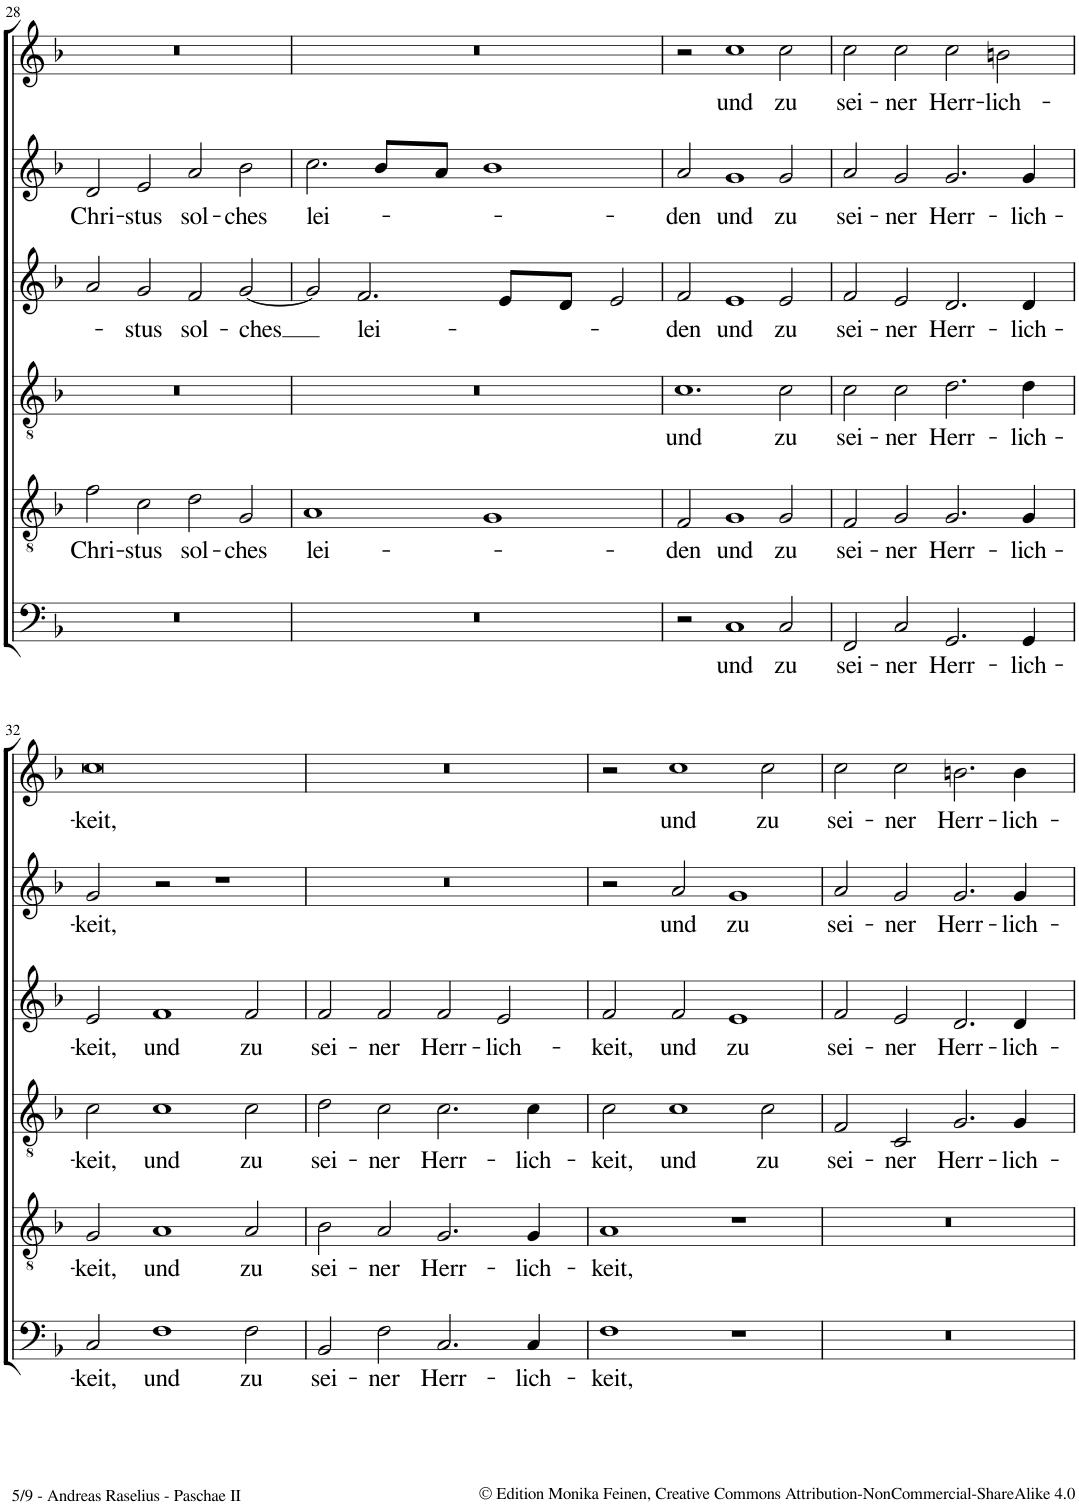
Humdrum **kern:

**kern	**text	**kern	**text	**kern	**text	**kern	**text	**kern	**text	**kern	**text
*part6	*part6	*part5	*part5	*part4	*part4	*part3	*part3	*part2	*part2	*part1	*part1
*staff6	*staff6	*staff5	*staff5	*staff4	*staff4	*staff3	*staff3	*staff2	*staff2	*staff1	*staff1
*I"Bassus	*	*I"Tenor	*	*I"Quintus	*	*I"Altus	*	*I"Sextus	*	*I"Cantus	*
!!LO:PB:g=z
*clefF4	*	*clefGv2	*	*clefGv2	*	*clefG2	*	*clefG2	*	*clefG2	*
*k[b-]	*	*k[b-]	*	*k[b-]	*	*k[b-]	*	*k[b-]	*	*k[b-]	*
*M4/2	*	*M4/2	*	*M4/2	*	*M4/2	*	*M4/2	*	*M4/2	*
*met(c|)	*	*met(c|)	*	*met(c|)	*	*met(c|)	*	*met(c|)	*	*met(c|)	*
=28	=28	=28	=28	=28	=28	=28	=28	=28	=28	=28	=28
!	!	!	!LO:LY:b	!	!	!	!	!	!LO:LY:b	!	!
0r	.	2f\	Chri-	0r	.	2a/	.	2d/	Chri-	0r	.
!	!	!	!LO:LY:b	!	!	!	!LO:LY:b	!	!LO:LY:b	!	!
.	.	2c\	-stus	.	.	2g/	-stus	2e/	-stus	.	.
!	!	!	!LO:LY:b	!	!	!	!LO:LY:b	!	!LO:LY:b	!	!
.	.	2d\	sol-	.	.	2f/	sol-	2a/	sol-	.	.
!	!	!	!LO:LY:b	!	!	!	!LO:LY:b	!	!LO:LY:b	!	!
.	.	2G/	-ches	.	.	[2g/	-ches	2b-\	-ches	.	.
=29	=29	=29	=29	=29	=29	=29	=29	=29	=29	=29	=29
!	!	!	!LO:LY:b	!	!	!	!	!	!LO:LY:b	!	!
0r	.	1A	lei-	0r	.	2g/]	.	2.cc\	lei-	0r	.
!	!	!	!	!	!	!	!LO:LY:b	!	!	!	!
.	.	.	.	.	.	2.f/	lei-	.	.	.	.
.	.	.	.	.	.	.	.	8b-/L	.	.	.
.	.	.	.	.	.	.	.	8a/J	.	.	.
.	.	1G	.	.	.	.	.	1b-	.	.	.
.	.	.	.	.	.	8e/L	.	.	.	.	.
.	.	.	.	.	.	8d/J	.	.	.	.	.
.	.	.	.	.	.	2e/	.	.	.	.	.
=30	=30	=30	=30	=30	=30	=30	=30	=30	=30	=30	=30
!	!	!	!LO:LY:b	!	!LO:LY:b	!	!LO:LY:b	!	!LO:LY:b	!	!
2r	.	2F/	-den	1.c	und	2f/	-den	2a/	-den	2r	.
!	!LO:LY:b	!	!LO:LY:b	!	!	!	!LO:LY:b	!	!LO:LY:b	!	!LO:LY:b
1C	und	1G	und	.	.	1e	und	1g	und	1cc	und
!	!LO:LY:b	!	!LO:LY:b	!	!LO:LY:b	!	!LO:LY:b	!	!LO:LY:b	!	!LO:LY:b
2C/	zu	2G/	zu	2c\	zu	2e/	zu	2g/	zu	2cc\	zu
=31	=31	=31	=31	=31	=31	=31	=31	=31	=31	=31	=31
!	!LO:LY:b	!	!LO:LY:b	!	!LO:LY:b	!	!LO:LY:b	!	!LO:LY:b	!	!LO:LY:b
2FF/	sei-	2F/	sei-	2c\	sei-	2f/	sei-	2a/	sei-	2cc\	sei-
!	!LO:LY:b	!	!LO:LY:b	!	!LO:LY:b	!	!LO:LY:b	!	!LO:LY:b	!	!LO:LY:b
2C/	-ner	2G/	-ner	2c\	-ner	2e/	-ner	2g/	-ner	2cc\	-ner
!	!LO:LY:b	!	!LO:LY:b	!	!LO:LY:b	!	!LO:LY:b	!	!LO:LY:b	!	!LO:LY:b
2.GG/	Herr-	2.G/	Herr-	2.d\	Herr-	2.d/	Herr-	2.g/	Herr-	2cc\	Herr-
!	!	!	!	!	!	!	!	!	!	!	!LO:LY:b
.	.	.	.	.	.	.	.	.	.	2bn\	-lich-
!	!LO:LY:b	!	!LO:LY:b	!	!LO:LY:b	!	!LO:LY:b	!	!LO:LY:b	!	!
4GG/	-lich-	4G/	-lich-	4d\	-lich-	4d/	-lich-	4g/	-lich-	.	.
!!LO:LB:g=z
=32	=32	=32	=32	=32	=32	=32	=32	=32	=32	=32	=32
!	!LO:LY:b	!	!LO:LY:b	!	!LO:LY:b	!	!LO:LY:b	!	!LO:LY:b	!	!LO:LY:b
2C/	-keit,	2G/	-keit,	2c\	-keit,	2e/	-keit,	2g/	-keit,	0cc	-keit,
!	!LO:LY:b	!	!LO:LY:b	!	!LO:LY:b	!	!LO:LY:b	!	!	!	!
1F	und	1A	und	1c	und	1f	und	2r	.	.	.
.	.	.	.	.	.	.	.	1r	.	.	.
!	!LO:LY:b	!	!LO:LY:b	!	!LO:LY:b	!	!LO:LY:b	!	!	!	!
2F\	zu	2A/	zu	2c\	zu	2f/	zu	.	.	.	.
=33	=33	=33	=33	=33	=33	=33	=33	=33	=33	=33	=33
!	!LO:LY:b	!	!LO:LY:b	!	!LO:LY:b	!	!LO:LY:b	!	!	!	!
2BB-/	sei-	2B-\	sei-	2d\	sei-	2f/	sei-	0r	.	0r	.
!	!LO:LY:b	!	!LO:LY:b	!	!LO:LY:b	!	!LO:LY:b	!	!	!	!
2F\	-ner	2A/	-ner	2c\	-ner	2f/	-ner	.	.	.	.
!	!LO:LY:b	!	!LO:LY:b	!	!LO:LY:b	!	!LO:LY:b	!	!	!	!
2.C/	Herr-	2.G/	Herr-	2.c\	Herr-	2f/	Herr-	.	.	.	.
!	!	!	!	!	!	!	!LO:LY:b	!	!	!	!
.	.	.	.	.	.	2e/	-lich-	.	.	.	.
!	!LO:LY:b	!	!LO:LY:b	!	!LO:LY:b	!	!	!	!	!	!
4C/	-lich-	4G/	-lich-	4c\	-lich-	.	.	.	.	.	.
=34	=34	=34	=34	=34	=34	=34	=34	=34	=34	=34	=34
!	!LO:LY:b	!	!LO:LY:b	!	!LO:LY:b	!	!LO:LY:b	!	!	!	!
1F	-keit,	1A	-keit,	2c\	-keit,	2f/	-keit,	2r	.	2r	.
!	!	!	!	!	!LO:LY:b	!	!LO:LY:b	!	!LO:LY:b	!	!LO:LY:b
.	.	.	.	1c	und	2f/	und	2a/	und	1cc	und
!	!	!	!	!	!	!	!LO:LY:b	!	!LO:LY:b	!	!
1r	.	1r	.	.	.	1e	zu	1g	zu	.	.
!	!	!	!	!	!LO:LY:b	!	!	!	!	!	!LO:LY:b
.	.	.	.	2c\	zu	.	.	.	.	2cc\	zu
=35	=35	=35	=35	=35	=35	=35	=35	=35	=35	=35	=35
!	!	!	!	!	!LO:LY:b	!	!LO:LY:b	!	!LO:LY:b	!	!LO:LY:b
0r	.	0r	.	2F/	sei-	2f/	sei-	2a/	sei-	2cc\	sei-
!	!	!	!	!	!LO:LY:b	!	!LO:LY:b	!	!LO:LY:b	!	!LO:LY:b
.	.	.	.	2C/	-ner	2e/	-ner	2g/	-ner	2cc\	-ner
!	!	!	!	!	!LO:LY:b	!	!LO:LY:b	!	!LO:LY:b	!	!LO:LY:b
.	.	.	.	2.G/	Herr-	2.d/	Herr-	2.g/	Herr-	2.bn\	Herr-
!	!	!	!	!	!LO:LY:b	!	!LO:LY:b	!	!LO:LY:b	!	!LO:LY:b
.	.	.	.	4G/	-lich-	4d/	-lich-	4g/	-lich-	4b\	-lich-
=	=	=	=	=	=	=	=	=	=	=	=
*-	*-	*-	*-	*-	*-	*-	*-	*-	*-	*-	*-
